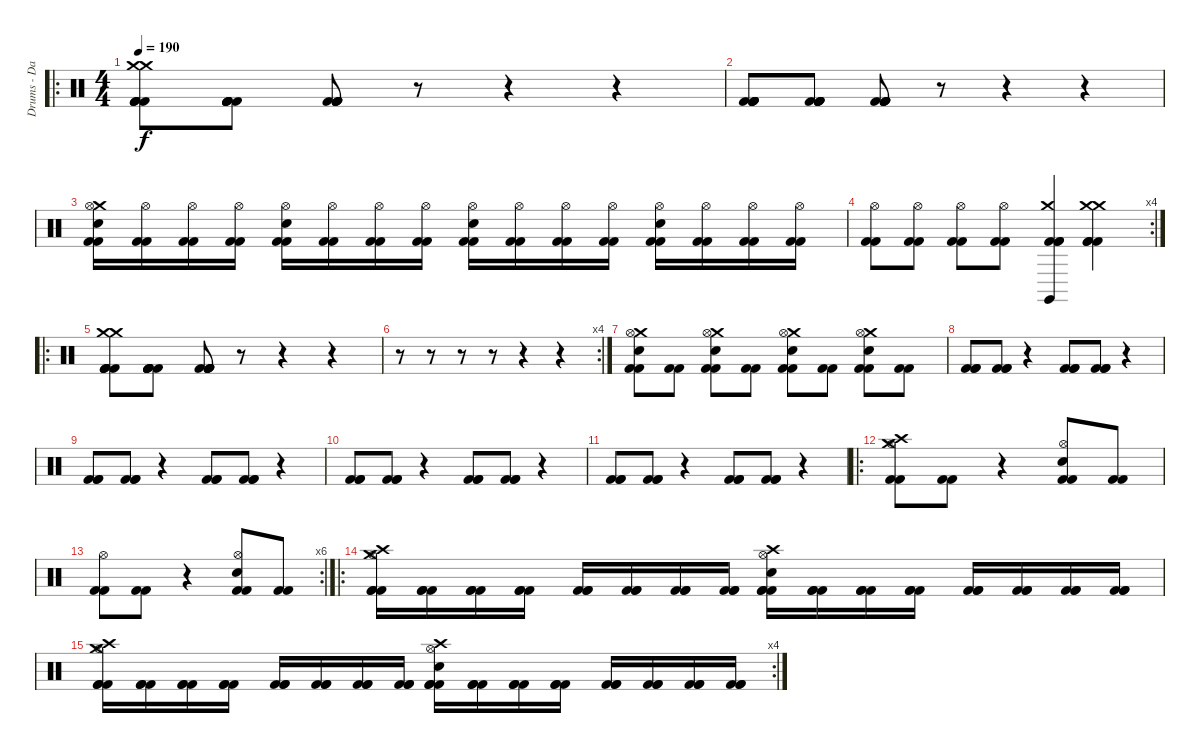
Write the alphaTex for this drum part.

\track ("Drums - Dave Lombardo" "Drums - Da") {instrument percussion}
\staff {score}
\articulation defaults
\ro
\ts (4 4)
\tempo 190
\clef neutral
\ks c
("Crash medium (hit)" "Crash medium (hit)" "Kick (hit) 2" "Kick (hit) 2" "Kick (hit) 2" "Kick (hit) 2").8{dy f} ("Kick (hit) 2" "Kick (hit) 2" "Kick (hit) 2" "Kick (hit) 2" "Kick (hit) 2").8 ("Kick (hit) 2" "Kick (hit) 2" "Kick (hit) 2" "Kick (hit) 2" "Kick (hit) 2").8 r.8 r.4 r.4 |
("Kick (hit) 2" "Kick (hit) 2" "Kick (hit) 2" "Kick (hit) 2" "Kick (hit) 2").8 ("Kick (hit) 2" "Kick (hit) 2" "Kick (hit) 2" "Kick (hit) 2" "Kick (hit) 2").8 ("Kick (hit) 2" "Kick (hit) 2" "Kick (hit) 2" "Kick (hit) 2" "Kick (hit) 2").8 r.8 r.4 r.4 |
("Crash medium (hit)" "Hi-Hat (open)" "Electric Snare (hit)" "Kick (hit) 2" "Kick (hit) 2").16 ("Hi-Hat (open)" "Kick (hit) 2" "Kick (hit) 2").16 ("Hi-Hat (open)" "Kick (hit) 2" "Kick (hit) 2").16 ("Hi-Hat (open)" "Kick (hit) 2" "Kick (hit) 2").16 ("Hi-Hat (open)" "Electric Snare (hit)" "Kick (hit) 2" "Kick (hit) 2").16 ("Hi-Hat (open)" "Kick (hit) 2" "Kick (hit) 2").16 ("Hi-Hat (open)" "Kick (hit) 2" "Kick (hit) 2").16 ("Hi-Hat (open)" "Kick (hit) 2" "Kick (hit) 2").16 ("Hi-Hat (open)" "Electric Snare (hit)" "Kick (hit) 2" "Kick (hit) 2").16 ("Hi-Hat (open)" "Kick (hit) 2" "Kick (hit) 2").16 ("Hi-Hat (open)" "Kick (hit) 2" "Kick (hit) 2").16 ("Hi-Hat (open)" "Kick (hit) 2" "Kick (hit) 2").16 ("Hi-Hat (open)" "Electric Snare (hit)" "Kick (hit) 2" "Kick (hit) 2").16 ("Hi-Hat (open)" "Kick (hit) 2" "Kick (hit) 2").16 ("Hi-Hat (open)" "Kick (hit) 2" "Kick (hit) 2").16 ("Hi-Hat (open)" "Kick (hit) 2" "Kick (hit) 2").16 |
\rc 4
("Hi-Hat (open)" "Kick (hit) 2" "Kick (hit) 2").8 ("Hi-Hat (open)" "Kick (hit) 2" "Kick (hit) 2").8 ("Hi-Hat (open)" "Kick (hit) 2" "Kick (hit) 2").8 ("Hi-Hat (open)" "Kick (hit) 2" "Kick (hit) 2").8 ("Claves (hit)" "Crash medium (hit)" "Kick (hit) 2" "Kick (hit) 2" "Kick (hit) 2").4 ("Crash medium (hit)" "Crash medium (hit)" "Kick (hit) 2" "Kick (hit) 2" "Kick (hit) 2").4 |
\ro
("Crash medium (hit)" "Crash medium (hit)" "Kick (hit) 2" "Kick (hit) 2" "Kick (hit) 2" "Kick (hit) 2").8 ("Kick (hit) 2" "Kick (hit) 2" "Kick (hit) 2" "Kick (hit) 2" "Kick (hit) 2").8 ("Kick (hit) 2" "Kick (hit) 2" "Kick (hit) 2" "Kick (hit) 2" "Kick (hit) 2").8 r.8 r.4 r.4 |
\rc 4
r.8 r.8 r.8 r.8 r.4 r.4 |
("Crash medium (hit)" "Hi-Hat (open)" "Electric Snare (hit)" "Kick (hit) 2" "Kick (hit) 2").8 ("Kick (hit) 2" "Kick (hit) 2").8 ("Crash medium (hit)" "Hi-Hat (open)" "Electric Snare (hit)" "Kick (hit) 2" "Kick (hit) 2").8 ("Kick (hit) 2" "Kick (hit) 2").8 ("Crash medium (hit)" "Hi-Hat (open)" "Electric Snare (hit)" "Kick (hit) 2" "Kick (hit) 2").8 ("Kick (hit) 2" "Kick (hit) 2").8 ("Crash medium (hit)" "Hi-Hat (open)" "Electric Snare (hit)" "Kick (hit) 2" "Kick (hit) 2").8 ("Kick (hit) 2" "Kick (hit) 2").8 |
("Kick (hit) 2" "Kick (hit) 2" "Kick (hit) 2").8 ("Kick (hit) 2" "Kick (hit) 2" "Kick (hit) 2").8 r.4 ("Kick (hit) 2" "Kick (hit) 2" "Kick (hit) 2").8 ("Kick (hit) 2" "Kick (hit) 2" "Kick (hit) 2").8 r.4 |
("Kick (hit) 2" "Kick (hit) 2" "Kick (hit) 2").8 ("Kick (hit) 2" "Kick (hit) 2" "Kick (hit) 2").8 r.4 ("Kick (hit) 2" "Kick (hit) 2" "Kick (hit) 2").8 ("Kick (hit) 2" "Kick (hit) 2" "Kick (hit) 2").8 r.4 |
("Kick (hit) 2" "Kick (hit) 2" "Kick (hit) 2").8 ("Kick (hit) 2" "Kick (hit) 2" "Kick (hit) 2").8 r.4 ("Kick (hit) 2" "Kick (hit) 2" "Kick (hit) 2").8 ("Kick (hit) 2" "Kick (hit) 2" "Kick (hit) 2").8 r.4 |
("Kick (hit) 2" "Kick (hit) 2" "Kick (hit) 2").8 ("Kick (hit) 2" "Kick (hit) 2" "Kick (hit) 2").8 r.4 ("Kick (hit) 2" "Kick (hit) 2" "Kick (hit) 2").8 ("Kick (hit) 2" "Kick (hit) 2" "Kick (hit) 2").8 r.4 |
\ro
("Crash medium (hit)" "Hi-Hat (open)" "Crash high (hit)" "Kick (hit) 2" "Kick (hit) 2").8 ("Kick (hit) 2" "Kick (hit) 2").8 r.4 ("Hi-Hat (open)" "Electric Snare (hit)" "Kick (hit) 2" "Kick (hit) 2").8 ("Kick (hit) 2" "Kick (hit) 2").8 |
\rc 6
("Hi-Hat (open)" "Kick (hit) 2" "Kick (hit) 2").8 ("Kick (hit) 2" "Kick (hit) 2").8 r.4 ("Hi-Hat (open)" "Electric Snare (hit)" "Kick (hit) 2" "Kick (hit) 2").8 ("Kick (hit) 2" "Kick (hit) 2").8 |
\ro
("Crash medium (hit)" "Crash high (hit)" "Hi-Hat (open)" "Kick (hit) 2" "Kick (hit) 2" "Kick (hit) 2").16 ("Kick (hit) 2" "Kick (hit) 2" "Kick (hit) 2").16 ("Kick (hit) 2" "Kick (hit) 2" "Kick (hit) 2").16 ("Kick (hit) 2" "Kick (hit) 2" "Kick (hit) 2").16 ("Kick (hit) 2" "Kick (hit) 2" "Kick (hit) 2").16 ("Kick (hit) 2" "Kick (hit) 2" "Kick (hit) 2").16 ("Kick (hit) 2" "Kick (hit) 2" "Kick (hit) 2").16 ("Kick (hit) 2" "Kick (hit) 2" "Kick (hit) 2").16 ("Crash high (hit)" "Electric Snare (hit)" "Hi-Hat (open)" "Kick (hit) 2" "Kick (hit) 2" "Kick (hit) 2").16 ("Kick (hit) 2" "Kick (hit) 2" "Kick (hit) 2").16 ("Kick (hit) 2" "Kick (hit) 2" "Kick (hit) 2").16 ("Kick (hit) 2" "Kick (hit) 2" "Kick (hit) 2").16 ("Kick (hit) 2" "Kick (hit) 2" "Kick (hit) 2").16 ("Kick (hit) 2" "Kick (hit) 2" "Kick (hit) 2").16 ("Kick (hit) 2" "Kick (hit) 2" "Kick (hit) 2").16 ("Kick (hit) 2" "Kick (hit) 2" "Kick (hit) 2").16 |
\rc 4
("Crash medium (hit)" "Crash high (hit)" "Hi-Hat (open)" "Kick (hit) 2" "Kick (hit) 2" "Kick (hit) 2").16 ("Kick (hit) 2" "Kick (hit) 2" "Kick (hit) 2").16 ("Kick (hit) 2" "Kick (hit) 2" "Kick (hit) 2").16 ("Kick (hit) 2" "Kick (hit) 2" "Kick (hit) 2").16 ("Kick (hit) 2" "Kick (hit) 2" "Kick (hit) 2").16 ("Kick (hit) 2" "Kick (hit) 2" "Kick (hit) 2").16 ("Kick (hit) 2" "Kick (hit) 2" "Kick (hit) 2").16 ("Kick (hit) 2" "Kick (hit) 2" "Kick (hit) 2").16 ("Crash high (hit)" "Electric Snare (hit)" "Hi-Hat (open)" "Kick (hit) 2" "Kick (hit) 2" "Kick (hit) 2").16 ("Kick (hit) 2" "Kick (hit) 2" "Kick (hit) 2").16 ("Kick (hit) 2" "Kick (hit) 2" "Kick (hit) 2").16 ("Kick (hit) 2" "Kick (hit) 2" "Kick (hit) 2").16 ("Kick (hit) 2" "Kick (hit) 2" "Kick (hit) 2").16 ("Kick (hit) 2" "Kick (hit) 2" "Kick (hit) 2").16 ("Kick (hit) 2" "Kick (hit) 2" "Kick (hit) 2").16 ("Kick (hit) 2" "Kick (hit) 2" "Kick (hit) 2").16
